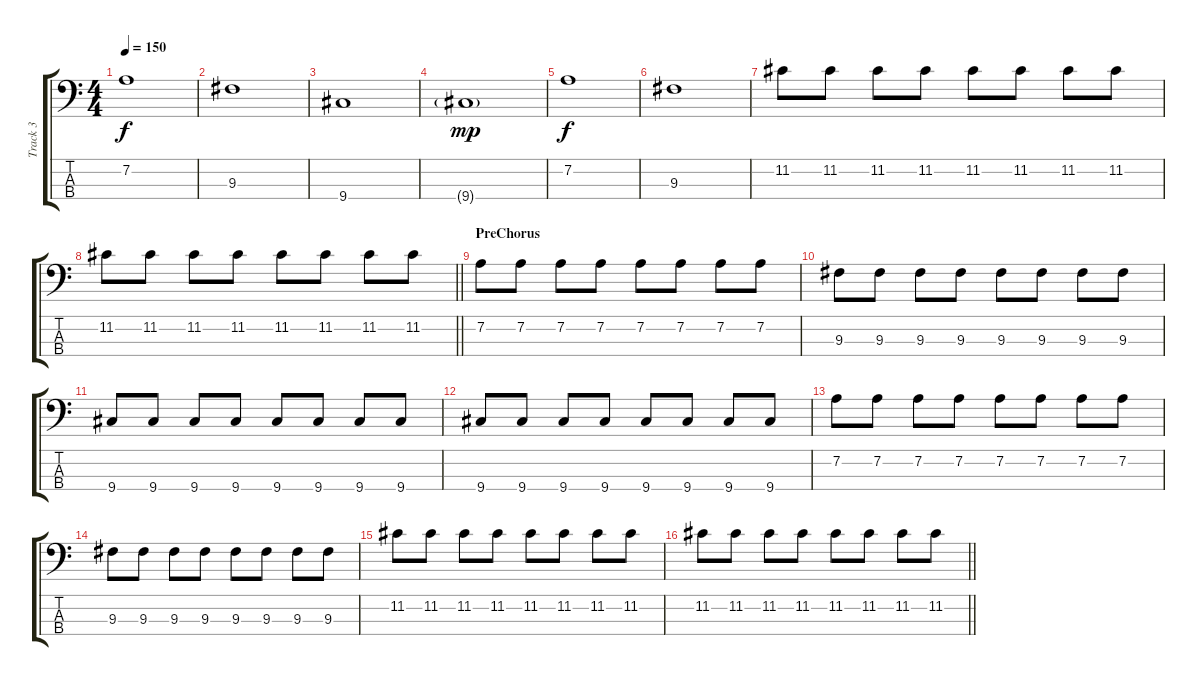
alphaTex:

\track ("Track 3" "Track 3") {instrument electricbassfinger}
\staff {score tabs}
\tuning (G2 D2 A1 E1) {hide}
\ts (4 4)
\tempo 150
\clef f4
\ks c
7.2.1{dy f} |
9.3.1 |
9.4.1 |
9.4{g}.1{dy mp} |
7.2.1{dy f} |
9.3.1 |
11.2.8 11.2.8 11.2.8 11.2.8 11.2.8 11.2.8 11.2.8 11.2.8 |
\barLineRight lightlight
11.2.8 11.2.8 11.2.8 11.2.8 11.2.8 11.2.8 11.2.8 11.2.8 |
\section ("" "PreChorus")
7.2.8 7.2.8 7.2.8 7.2.8 7.2.8 7.2.8 7.2.8 7.2.8 |
9.3.8 9.3.8 9.3.8 9.3.8 9.3.8 9.3.8 9.3.8 9.3.8 |
9.4.8 9.4.8 9.4.8 9.4.8 9.4.8 9.4.8 9.4.8 9.4.8 |
9.4.8 9.4.8 9.4.8 9.4.8 9.4.8 9.4.8 9.4.8 9.4.8 |
7.2.8 7.2.8 7.2.8 7.2.8 7.2.8 7.2.8 7.2.8 7.2.8 |
9.3.8 9.3.8 9.3.8 9.3.8 9.3.8 9.3.8 9.3.8 9.3.8 |
11.2.8 11.2.8 11.2.8 11.2.8 11.2.8 11.2.8 11.2.8 11.2.8 |
\barLineRight lightlight
11.2.8 11.2.8 11.2.8 11.2.8 11.2.8 11.2.8 11.2.8 11.2.8
